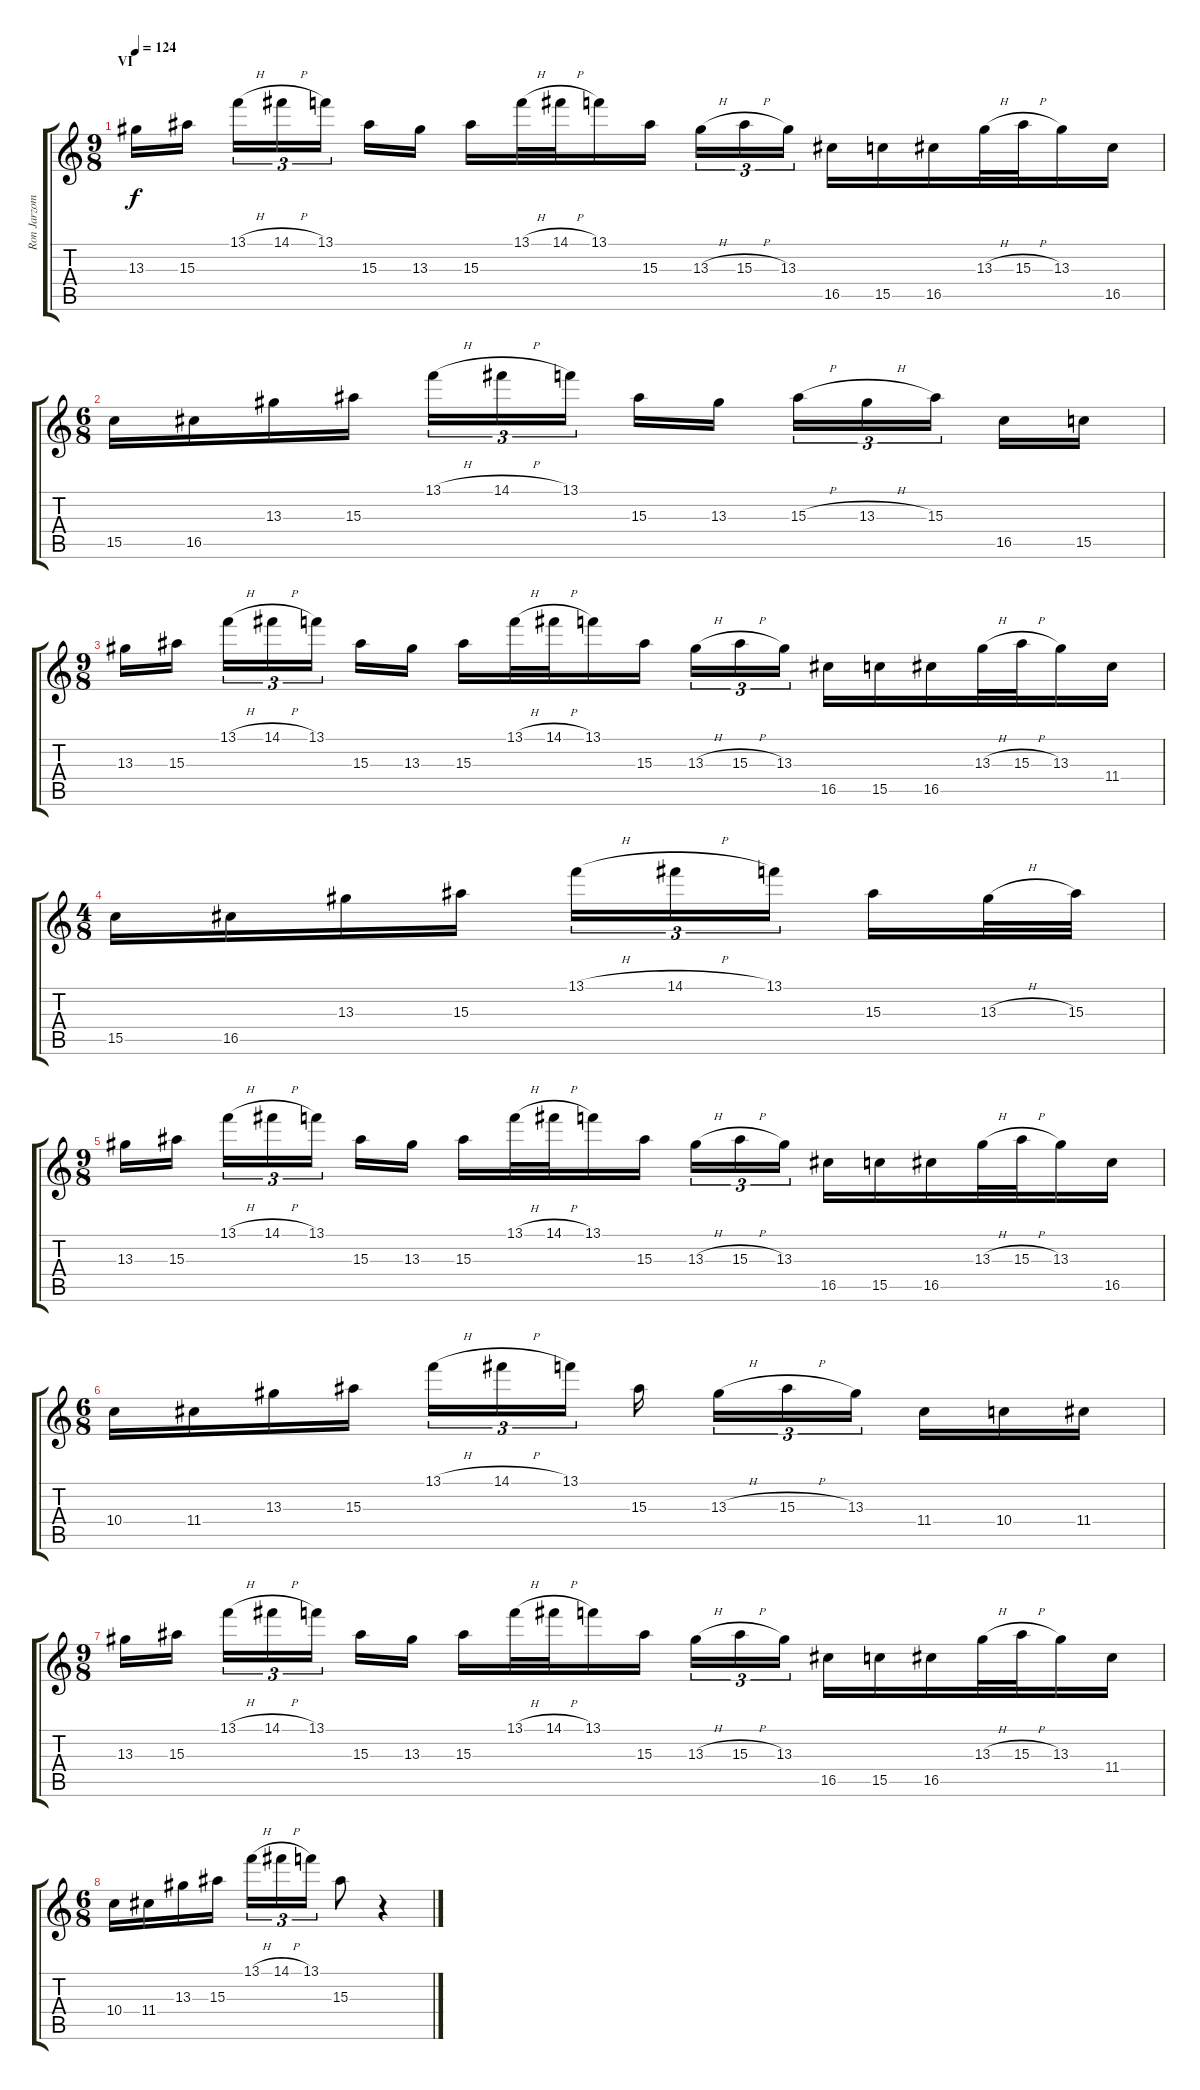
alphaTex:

\track ("Ron Jarzombek" "Ron Jarzom") {instrument overdrivenguitar}
\staff {score tabs}
\tuning (E4 B3 G3 D3 A2 E2) {hide}
\ts (9 8)
\section ("" "VI")
\tempo 124
\clef g2
\ks c
13.3.16{dy f volume 11 balance 12} 15.3.16 13.1{h}.16{tu (3 2)} 14.1{h}.16{tu (3 2)} 13.1.16{tu (3 2)} 15.3.16 13.3.16 15.3.16 13.1{h}.32 14.1{h}.32 13.1.16 15.3.16 13.3{h}.16{tu (3 2)} 15.3{h}.16{tu (3 2)} 13.3.16{tu (3 2)} 16.5.16 15.5.16 16.5.16 13.3{h}.32 15.3{h}.32 13.3.16 16.5.16 |
\ts (6 8)
15.5.16 16.5.16 13.3.16 15.3.16 13.1{h}.16{tu (3 2)} 14.1{h}.16{tu (3 2)} 13.1.16{tu (3 2)} 15.3.16 13.3.16 15.3{h}.16{tu (3 2)} 13.3{h}.16{tu (3 2)} 15.3.16{tu (3 2)} 16.5.16 15.5.16 |
\ts (9 8)
13.3.16 15.3.16 13.1{h}.16{tu (3 2)} 14.1{h}.16{tu (3 2)} 13.1.16{tu (3 2)} 15.3.16 13.3.16 15.3.16 13.1{h}.32 14.1{h}.32 13.1.16 15.3.16 13.3{h}.16{tu (3 2)} 15.3{h}.16{tu (3 2)} 13.3.16{tu (3 2)} 16.5.16 15.5.16 16.5.16 13.3{h}.32 15.3{h}.32 13.3.16 11.4.16 |
\ts (4 8)
15.5.16 16.5.16 13.3.16 15.3.16 13.1{h}.16{tu (3 2)} 14.1{h}.16{tu (3 2)} 13.1.16{tu (3 2)} 15.3.16 13.3{h}.32 15.3.32 |
\ts (9 8)
13.3.16 15.3.16 13.1{h}.16{tu (3 2)} 14.1{h}.16{tu (3 2)} 13.1.16{tu (3 2)} 15.3.16 13.3.16 15.3.16 13.1{h}.32 14.1{h}.32 13.1.16 15.3.16 13.3{h}.16{tu (3 2)} 15.3{h}.16{tu (3 2)} 13.3.16{tu (3 2)} 16.5.16 15.5.16 16.5.16 13.3{h}.32 15.3{h}.32 13.3.16 16.5.16 |
\ts (6 8)
10.4.16 11.4.16 13.3.16 15.3.16 13.1{h}.16{tu (3 2)} 14.1{h}.16{tu (3 2)} 13.1.16{tu (3 2)} 15.3.16 13.3{h}.16{tu (3 2)} 15.3{h}.16{tu (3 2)} 13.3.16{tu (3 2)} 11.4.16 10.4.16 11.4.16 |
\ts (9 8)
13.3.16 15.3.16 13.1{h}.16{tu (3 2)} 14.1{h}.16{tu (3 2)} 13.1.16{tu (3 2)} 15.3.16 13.3.16 15.3.16 13.1{h}.32 14.1{h}.32 13.1.16 15.3.16 13.3{h}.16{tu (3 2)} 15.3{h}.16{tu (3 2)} 13.3.16{tu (3 2)} 16.5.16 15.5.16 16.5.16 13.3{h}.32 15.3{h}.32 13.3.16 11.4.16 |
\ts (6 8)
10.4.16 11.4.16 13.3.16 15.3.16 13.1{h}.16{tu (3 2)} 14.1{h}.16{tu (3 2)} 13.1.16{tu (3 2)} 15.3.8 r.4
